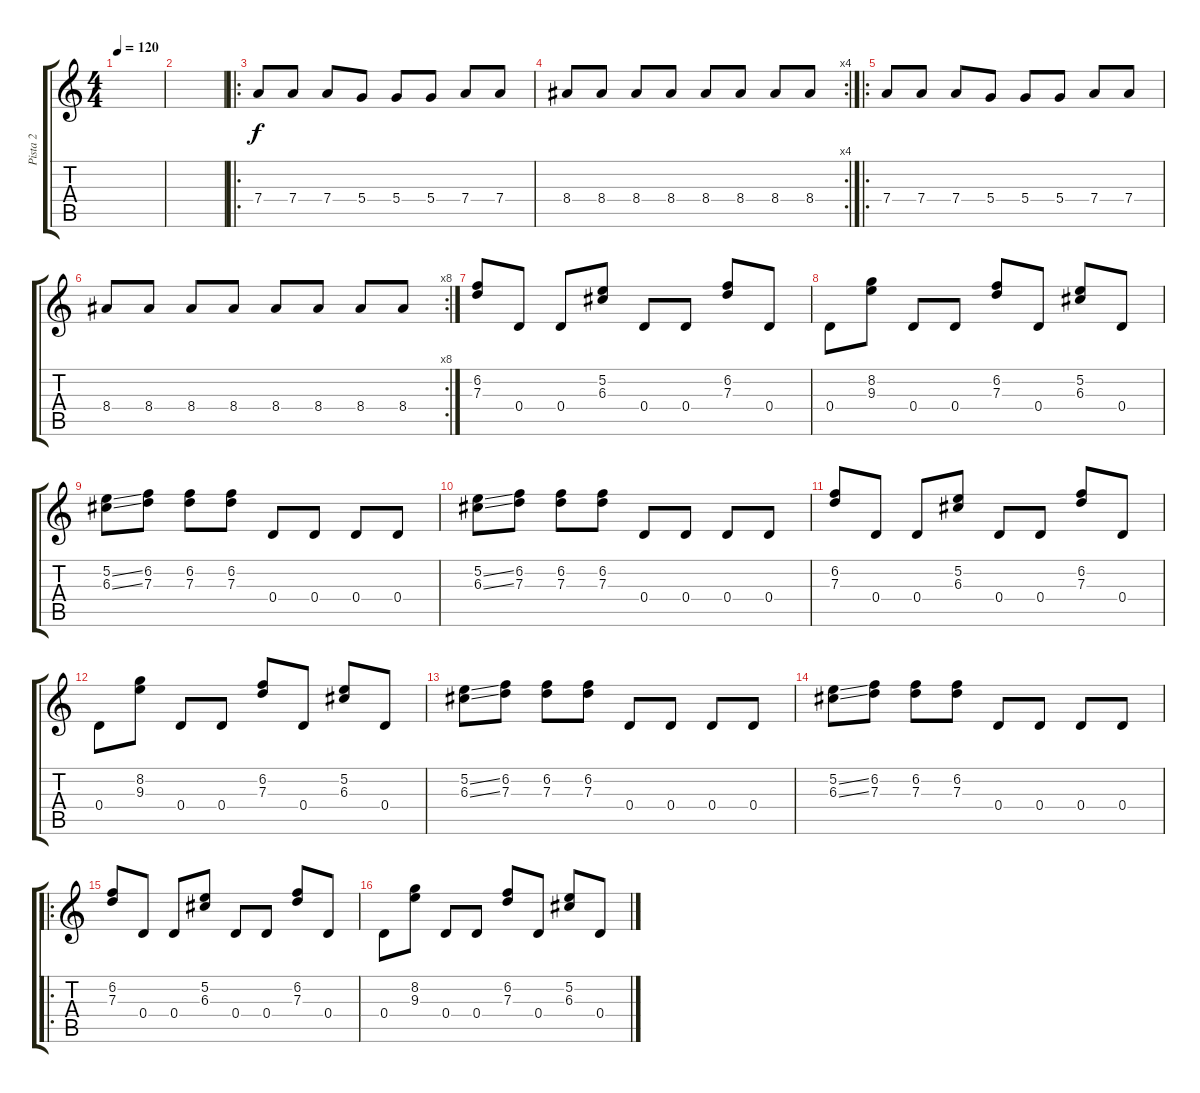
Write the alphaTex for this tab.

\track ("Pista 2" "Pista 2") {instrument distortionguitar}
\staff {score tabs}
\tuning (E4 B3 G3 D3 A2 E2) {hide}
\ts (4 4)
\tempo 120
\clef g2
\ks c
|
|
\ro
7.4.8 7.4.8 7.4.8 5.4.8 5.4.8 5.4.8 7.4.8 7.4.8 |
\rc 4
8.4.8 8.4.8 8.4.8 8.4.8 8.4.8 8.4.8 8.4.8 8.4.8 |
\ro
7.4.8 7.4.8 7.4.8 5.4.8 5.4.8 5.4.8 7.4.8 7.4.8 |
\rc 8
8.4.8 8.4.8 8.4.8 8.4.8 8.4.8 8.4.8 8.4.8 8.4.8 |
(6.2 7.3).8 0.4.8 0.4.8 (5.2 6.3).8 0.4.8 0.4.8 (6.2 7.3).8 0.4.8 |
0.4.8 (8.2 9.3).8 0.4.8 0.4.8 (6.2 7.3).8 0.4.8 (5.2 6.3).8 0.4.8 |
(5.2{ss} 6.3{ss}).8 (6.2 7.3).8 (6.2 7.3).8 (6.2 7.3).8 0.4.8 0.4.8 0.4.8 0.4.8 |
(5.2{ss} 6.3{ss}).8 (6.2 7.3).8 (6.2 7.3).8 (6.2 7.3).8 0.4.8 0.4.8 0.4.8 0.4.8 |
(6.2 7.3).8 0.4.8 0.4.8 (5.2 6.3).8 0.4.8 0.4.8 (6.2 7.3).8 0.4.8 |
0.4.8 (8.2 9.3).8 0.4.8 0.4.8 (6.2 7.3).8 0.4.8 (5.2 6.3).8 0.4.8 |
(5.2{ss} 6.3{ss}).8 (6.2 7.3).8 (6.2 7.3).8 (6.2 7.3).8 0.4.8 0.4.8 0.4.8 0.4.8 |
(5.2{ss} 6.3{ss}).8 (6.2 7.3).8 (6.2 7.3).8 (6.2 7.3).8 0.4.8 0.4.8 0.4.8 0.4.8 |
\ro
(6.2 7.3).8 0.4.8 0.4.8 (5.2 6.3).8 0.4.8 0.4.8 (6.2 7.3).8 0.4.8 |
0.4.8 (8.2 9.3).8 0.4.8 0.4.8 (6.2 7.3).8 0.4.8 (5.2 6.3).8 0.4.8
